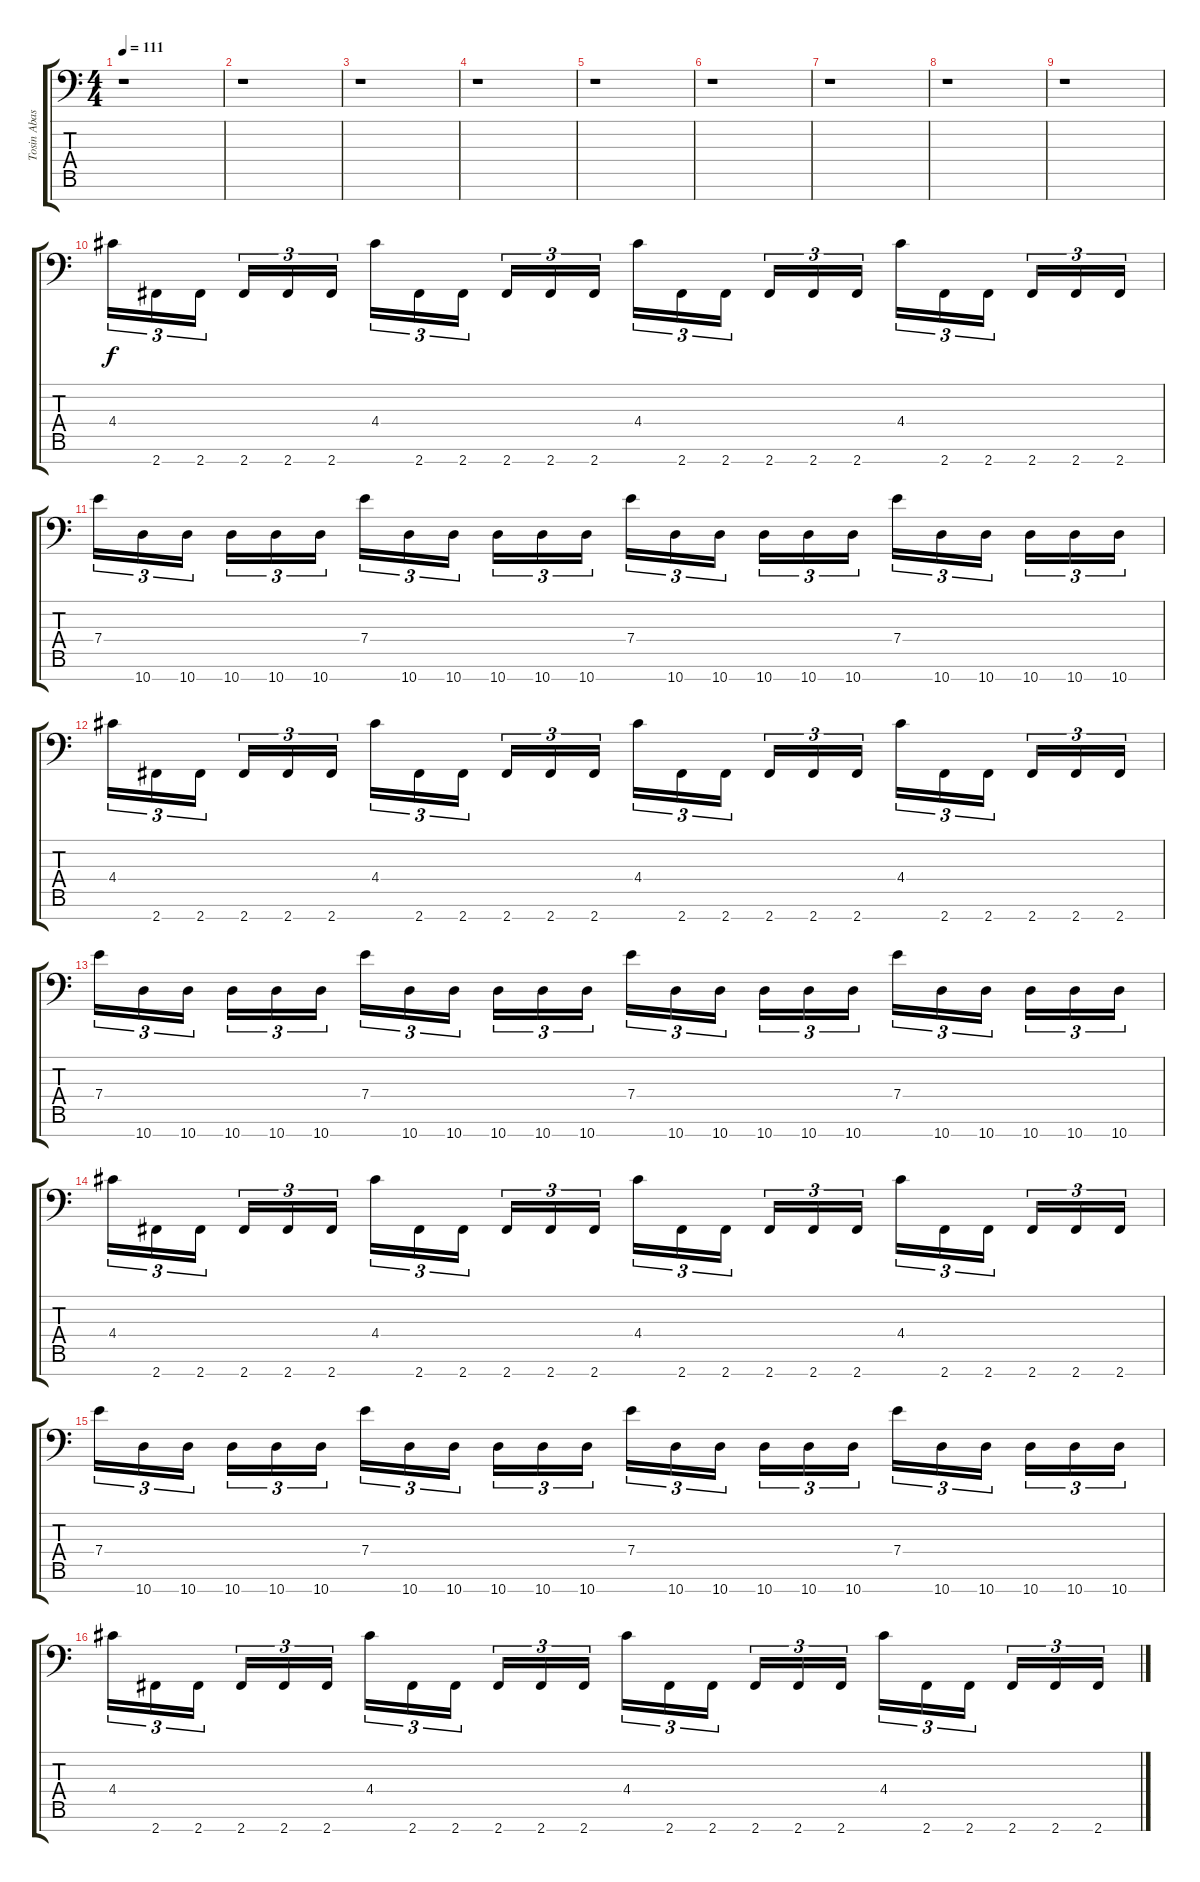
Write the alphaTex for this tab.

\track ("Tosin Abasi low 7" "Tosin Abas") {instrument electricguitarclean}
\staff {score tabs}
\tuning (B3 G3 D3 A2 E2 B1 E1) {hide}
\ts (4 4)
\tempo 111
\clef f4
\ks c
r.1{dy f} |
r.1 |
r.1 |
r.1 |
r.1 |
r.1 |
r.1 |
r.1 |
r.1 |
4.4.16{tu (3 2)} 2.7.16{tu (3 2)} 2.7.16{tu (3 2)} 2.7.16{tu (3 2)} 2.7.16{tu (3 2)} 2.7.16{tu (3 2)} 4.4.16{tu (3 2)} 2.7.16{tu (3 2)} 2.7.16{tu (3 2)} 2.7.16{tu (3 2)} 2.7.16{tu (3 2)} 2.7.16{tu (3 2)} 4.4.16{tu (3 2)} 2.7.16{tu (3 2)} 2.7.16{tu (3 2)} 2.7.16{tu (3 2)} 2.7.16{tu (3 2)} 2.7.16{tu (3 2)} 4.4.16{tu (3 2)} 2.7.16{tu (3 2)} 2.7.16{tu (3 2)} 2.7.16{tu (3 2)} 2.7.16{tu (3 2)} 2.7.16{tu (3 2)} |
7.4.16{tu (3 2)} 10.7.16{tu (3 2)} 10.7.16{tu (3 2)} 10.7.16{tu (3 2)} 10.7.16{tu (3 2)} 10.7.16{tu (3 2)} 7.4.16{tu (3 2)} 10.7.16{tu (3 2)} 10.7.16{tu (3 2)} 10.7.16{tu (3 2)} 10.7.16{tu (3 2)} 10.7.16{tu (3 2)} 7.4.16{tu (3 2)} 10.7.16{tu (3 2)} 10.7.16{tu (3 2)} 10.7.16{tu (3 2)} 10.7.16{tu (3 2)} 10.7.16{tu (3 2)} 7.4.16{tu (3 2)} 10.7.16{tu (3 2)} 10.7.16{tu (3 2)} 10.7.16{tu (3 2)} 10.7.16{tu (3 2)} 10.7.16{tu (3 2)} |
4.4.16{tu (3 2)} 2.7.16{tu (3 2)} 2.7.16{tu (3 2)} 2.7.16{tu (3 2)} 2.7.16{tu (3 2)} 2.7.16{tu (3 2)} 4.4.16{tu (3 2)} 2.7.16{tu (3 2)} 2.7.16{tu (3 2)} 2.7.16{tu (3 2)} 2.7.16{tu (3 2)} 2.7.16{tu (3 2)} 4.4.16{tu (3 2)} 2.7.16{tu (3 2)} 2.7.16{tu (3 2)} 2.7.16{tu (3 2)} 2.7.16{tu (3 2)} 2.7.16{tu (3 2)} 4.4.16{tu (3 2)} 2.7.16{tu (3 2)} 2.7.16{tu (3 2)} 2.7.16{tu (3 2)} 2.7.16{tu (3 2)} 2.7.16{tu (3 2)} |
7.4.16{tu (3 2)} 10.7.16{tu (3 2)} 10.7.16{tu (3 2)} 10.7.16{tu (3 2)} 10.7.16{tu (3 2)} 10.7.16{tu (3 2)} 7.4.16{tu (3 2)} 10.7.16{tu (3 2)} 10.7.16{tu (3 2)} 10.7.16{tu (3 2)} 10.7.16{tu (3 2)} 10.7.16{tu (3 2)} 7.4.16{tu (3 2)} 10.7.16{tu (3 2)} 10.7.16{tu (3 2)} 10.7.16{tu (3 2)} 10.7.16{tu (3 2)} 10.7.16{tu (3 2)} 7.4.16{tu (3 2)} 10.7.16{tu (3 2)} 10.7.16{tu (3 2)} 10.7.16{tu (3 2)} 10.7.16{tu (3 2)} 10.7.16{tu (3 2)} |
4.4.16{tu (3 2)} 2.7.16{tu (3 2)} 2.7.16{tu (3 2)} 2.7.16{tu (3 2)} 2.7.16{tu (3 2)} 2.7.16{tu (3 2)} 4.4.16{tu (3 2)} 2.7.16{tu (3 2)} 2.7.16{tu (3 2)} 2.7.16{tu (3 2)} 2.7.16{tu (3 2)} 2.7.16{tu (3 2)} 4.4.16{tu (3 2)} 2.7.16{tu (3 2)} 2.7.16{tu (3 2)} 2.7.16{tu (3 2)} 2.7.16{tu (3 2)} 2.7.16{tu (3 2)} 4.4.16{tu (3 2)} 2.7.16{tu (3 2)} 2.7.16{tu (3 2)} 2.7.16{tu (3 2)} 2.7.16{tu (3 2)} 2.7.16{tu (3 2)} |
7.4.16{tu (3 2)} 10.7.16{tu (3 2)} 10.7.16{tu (3 2)} 10.7.16{tu (3 2)} 10.7.16{tu (3 2)} 10.7.16{tu (3 2)} 7.4.16{tu (3 2)} 10.7.16{tu (3 2)} 10.7.16{tu (3 2)} 10.7.16{tu (3 2)} 10.7.16{tu (3 2)} 10.7.16{tu (3 2)} 7.4.16{tu (3 2)} 10.7.16{tu (3 2)} 10.7.16{tu (3 2)} 10.7.16{tu (3 2)} 10.7.16{tu (3 2)} 10.7.16{tu (3 2)} 7.4.16{tu (3 2)} 10.7.16{tu (3 2)} 10.7.16{tu (3 2)} 10.7.16{tu (3 2)} 10.7.16{tu (3 2)} 10.7.16{tu (3 2)} |
4.4.16{tu (3 2)} 2.7.16{tu (3 2)} 2.7.16{tu (3 2)} 2.7.16{tu (3 2)} 2.7.16{tu (3 2)} 2.7.16{tu (3 2)} 4.4.16{tu (3 2)} 2.7.16{tu (3 2)} 2.7.16{tu (3 2)} 2.7.16{tu (3 2)} 2.7.16{tu (3 2)} 2.7.16{tu (3 2)} 4.4.16{tu (3 2)} 2.7.16{tu (3 2)} 2.7.16{tu (3 2)} 2.7.16{tu (3 2)} 2.7.16{tu (3 2)} 2.7.16{tu (3 2)} 4.4.16{tu (3 2)} 2.7.16{tu (3 2)} 2.7.16{tu (3 2)} 2.7.16{tu (3 2)} 2.7.16{tu (3 2)} 2.7.16{tu (3 2)}
